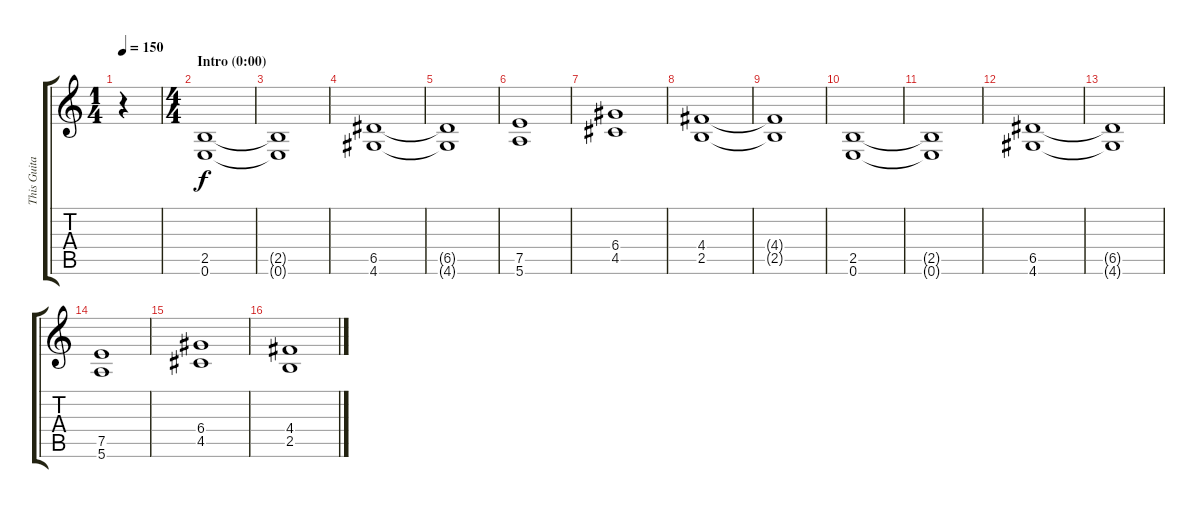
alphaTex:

\track ("This Guitar Only For Sound" "This Guita") {instrument distortionguitar}
\staff {score tabs}
\tuning (E4 B3 G3 D3 A2 E2) {hide}
\ts (1 4)
\tempo 150
\clef g2
\ks c
r.4{dy f instrument distortionguitar} |
\ts (4 4)
\section ("" "Intro (0:00)")
(2.5 0.6).1 |
(2.5{t} 0.6{t}).1 |
(6.5 4.6).1 |
(6.5{t} 4.6{t}).1 |
(7.5 5.6).1 |
(6.4 4.5).1 |
(4.4 2.5).1 |
(4.4{t} 2.5{t}).1 |
(2.5 0.6).1 |
(2.5{t} 0.6{t}).1 |
(6.5 4.6).1 |
(6.5{t} 4.6{t}).1 |
(7.5 5.6).1 |
(6.4 4.5).1 |
(4.4 2.5).1
